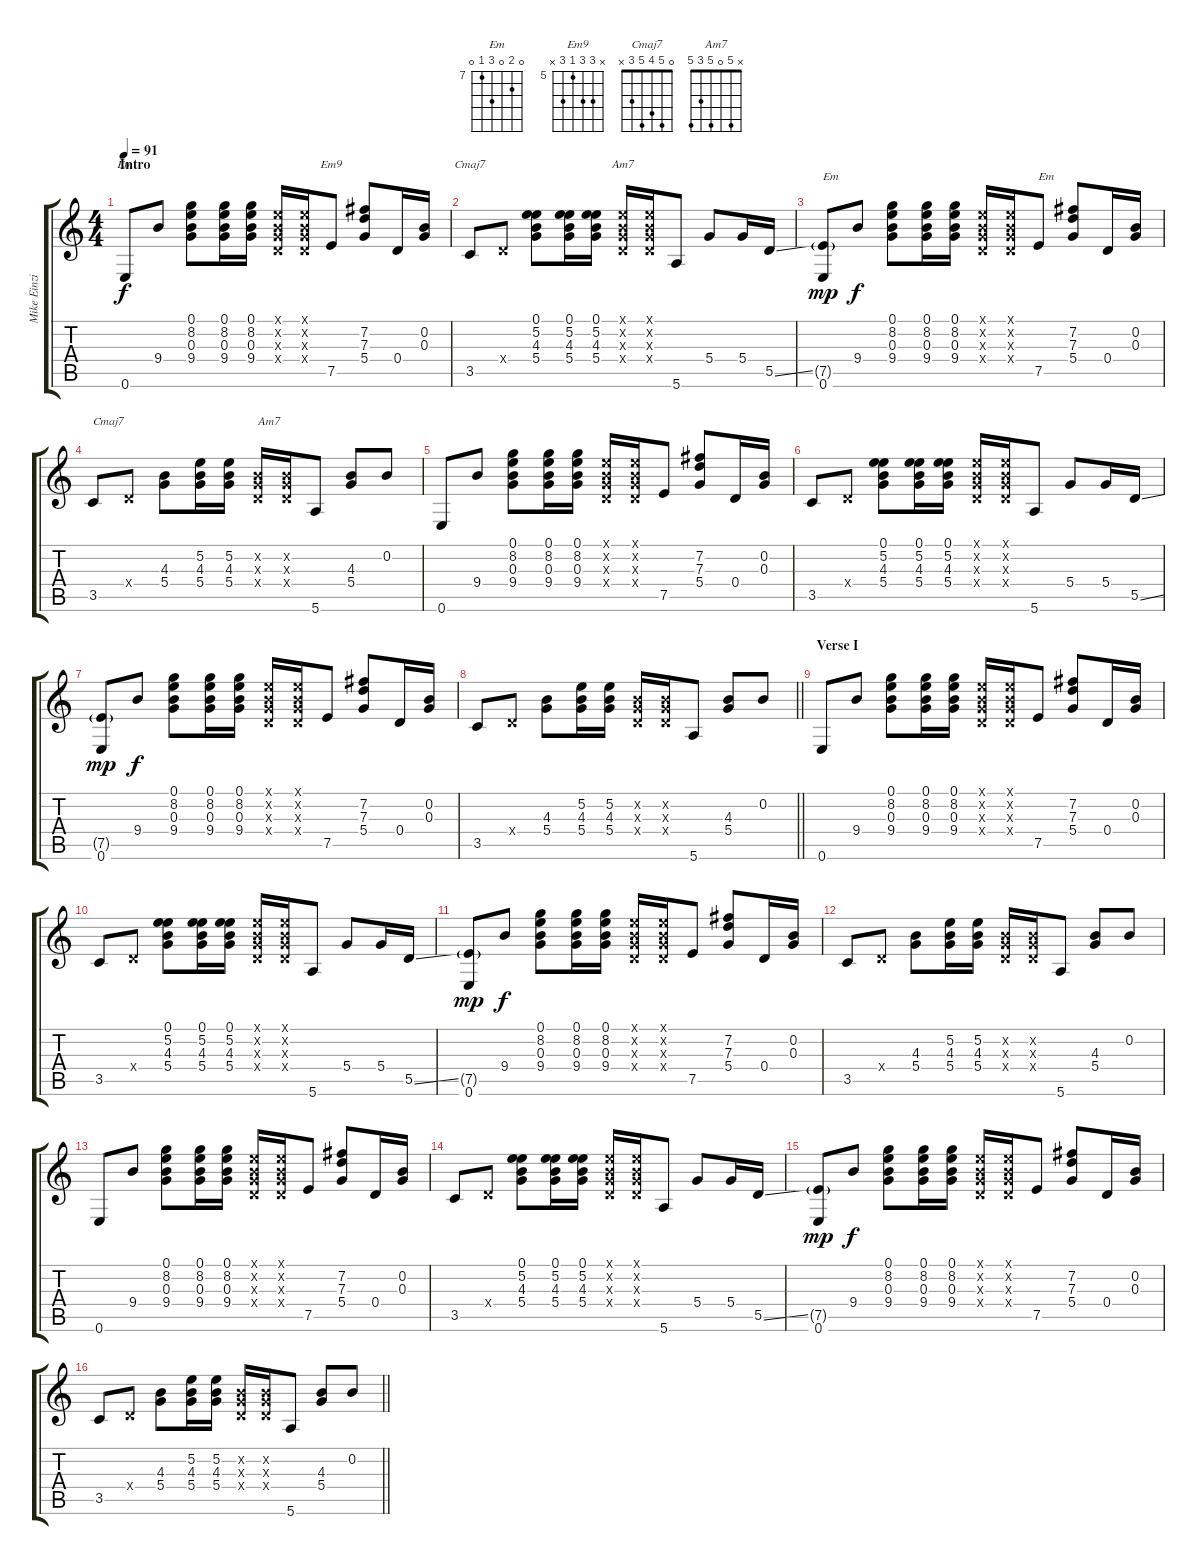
\track ("Mike Einziger" "Mike Einzi") {instrument acousticguitarsteel}
\staff {score tabs}
\tuning (E4 B3 G3 D3 A2 E2) {hide}
\chord ("Em" 0 8 0 9 7 0) {firstfret 7}
\chord ("Em9" x 7 7 5 7 x) {firstfret 5}
\chord ("Cmaj7" 0 5 4 5 3 x)
\chord ("Am7" x 5 0 5 3 5)
\ts (4 4)
\section ("" "Intro")
\tempo 91
\clef g2
\ks c
0.6.8{ch "Em" dy f instrument acousticguitarsteel} 9.4.8 (0.1 8.2 0.3 9.4).8 (0.1 8.2 0.3 9.4).16 (0.1 8.2 0.3 9.4).16 (0.1{x} 0.2{x} 0.3{x} 0.4{x}).16 (0.1{x} 0.2{x} 0.3{x} 0.4{x}).16 7.5.8{ch "Em9"} (7.2 7.3 5.4).8 0.4.16 (0.2 0.3).16 |
3.5.8{ch "Cmaj7"} 0.4{x}.8 (0.1 5.2 4.3 5.4).8 (0.1 5.2 4.3 5.4).16 (0.1 5.2 4.3 5.4).16 (0.1{x} 0.2{x} 0.3{x} 0.4{x}).16{ch "Am7"} (0.1{x} 0.2{x} 0.3{x} 0.4{x}).16 5.6.8 5.4.8 5.4.16 5.5{ss}.16 |
(7.5{g} 0.6).8{txt "Em" dy mp} 9.4.8{dy f} (0.1 8.2 0.3 9.4).8 (0.1 8.2 0.3 9.4).16 (0.1 8.2 0.3 9.4).16 (0.1{x} 0.2{x} 0.3{x} 0.4{x}).16 (0.1{x} 0.2{x} 0.3{x} 0.4{x}).16 7.5.8{txt "Em"} (7.2 7.3 5.4).8 0.4.16 (0.2 0.3).16 |
3.5.8{txt "Cmaj7"} 0.4{x}.8 (4.3 5.4).8 (5.2 4.3 5.4).16 (5.2 4.3 5.4).16 (0.2{x} 0.3{x} 0.4{x}).16{txt "Am7"} (0.2{x} 0.3{x} 0.4{x}).16 5.6.8 (4.3 5.4).8 0.2.8 |
0.6.8 9.4.8 (0.1 8.2 0.3 9.4).8 (0.1 8.2 0.3 9.4).16 (0.1 8.2 0.3 9.4).16 (0.1{x} 0.2{x} 0.3{x} 0.4{x}).16 (0.1{x} 0.2{x} 0.3{x} 0.4{x}).16 7.5.8 (7.2 7.3 5.4).8 0.4.16 (0.2 0.3).16 |
3.5.8 0.4{x}.8 (0.1 5.2 4.3 5.4).8 (0.1 5.2 4.3 5.4).16 (0.1 5.2 4.3 5.4).16 (0.1{x} 0.2{x} 0.3{x} 0.4{x}).16 (0.1{x} 0.2{x} 0.3{x} 0.4{x}).16 5.6.8 5.4.8 5.4.16 5.5{ss}.16 |
(7.5{g} 0.6).8{dy mp} 9.4.8{dy f} (0.1 8.2 0.3 9.4).8 (0.1 8.2 0.3 9.4).16 (0.1 8.2 0.3 9.4).16 (0.1{x} 0.2{x} 0.3{x} 0.4{x}).16 (0.1{x} 0.2{x} 0.3{x} 0.4{x}).16 7.5.8 (7.2 7.3 5.4).8 0.4.16 (0.2 0.3).16 |
\barLineRight lightlight
3.5.8 0.4{x}.8 (4.3 5.4).8 (5.2 4.3 5.4).16 (5.2 4.3 5.4).16 (0.2{x} 0.3{x} 0.4{x}).16 (0.2{x} 0.3{x} 0.4{x}).16 5.6.8 (4.3 5.4).8 0.2.8 |
\section ("" "Verse I")
0.6.8 9.4.8 (0.1 8.2 0.3 9.4).8 (0.1 8.2 0.3 9.4).16 (0.1 8.2 0.3 9.4).16 (0.1{x} 0.2{x} 0.3{x} 0.4{x}).16 (0.1{x} 0.2{x} 0.3{x} 0.4{x}).16 7.5.8 (7.2 7.3 5.4).8 0.4.16 (0.2 0.3).16 |
3.5.8 0.4{x}.8 (0.1 5.2 4.3 5.4).8 (0.1 5.2 4.3 5.4).16 (0.1 5.2 4.3 5.4).16 (0.1{x} 0.2{x} 0.3{x} 0.4{x}).16 (0.1{x} 0.2{x} 0.3{x} 0.4{x}).16 5.6.8 5.4.8 5.4.16 5.5{ss}.16 |
(7.5{g} 0.6).8{dy mp} 9.4.8{dy f} (0.1 8.2 0.3 9.4).8 (0.1 8.2 0.3 9.4).16 (0.1 8.2 0.3 9.4).16 (0.1{x} 0.2{x} 0.3{x} 0.4{x}).16 (0.1{x} 0.2{x} 0.3{x} 0.4{x}).16 7.5.8 (7.2 7.3 5.4).8 0.4.16 (0.2 0.3).16 |
3.5.8 0.4{x}.8 (4.3 5.4).8 (5.2 4.3 5.4).16 (5.2 4.3 5.4).16 (0.2{x} 0.3{x} 0.4{x}).16 (0.2{x} 0.3{x} 0.4{x}).16 5.6.8 (4.3 5.4).8 0.2.8 |
0.6.8 9.4.8 (0.1 8.2 0.3 9.4).8 (0.1 8.2 0.3 9.4).16 (0.1 8.2 0.3 9.4).16 (0.1{x} 0.2{x} 0.3{x} 0.4{x}).16 (0.1{x} 0.2{x} 0.3{x} 0.4{x}).16 7.5.8 (7.2 7.3 5.4).8 0.4.16 (0.2 0.3).16 |
3.5.8 0.4{x}.8 (0.1 5.2 4.3 5.4).8 (0.1 5.2 4.3 5.4).16 (0.1 5.2 4.3 5.4).16 (0.1{x} 0.2{x} 0.3{x} 0.4{x}).16 (0.1{x} 0.2{x} 0.3{x} 0.4{x}).16 5.6.8 5.4.8 5.4.16 5.5{ss}.16 |
(7.5{g} 0.6).8{dy mp} 9.4.8{dy f} (0.1 8.2 0.3 9.4).8 (0.1 8.2 0.3 9.4).16 (0.1 8.2 0.3 9.4).16 (0.1{x} 0.2{x} 0.3{x} 0.4{x}).16 (0.1{x} 0.2{x} 0.3{x} 0.4{x}).16 7.5.8 (7.2 7.3 5.4).8 0.4.16 (0.2 0.3).16 |
\barLineRight lightlight
3.5.8 0.4{x}.8 (4.3 5.4).8 (5.2 4.3 5.4).16 (5.2 4.3 5.4).16 (0.2{x} 0.3{x} 0.4{x}).16 (0.2{x} 0.3{x} 0.4{x}).16 5.6.8 (4.3 5.4).8 0.2.8
